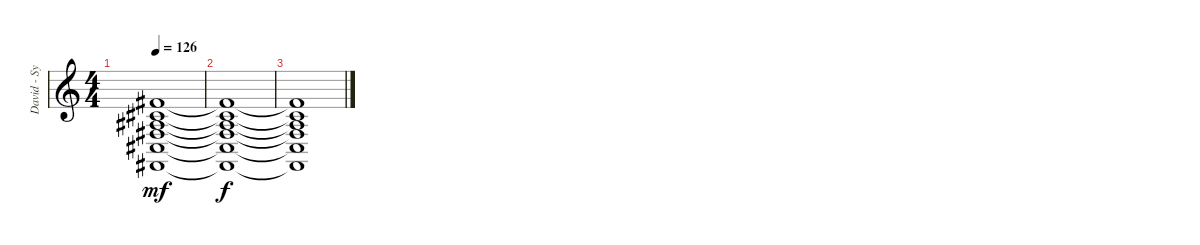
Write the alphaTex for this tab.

\track ("David - Synth" "David - Sy") {instrument lead1square}
\staff {score}
\tuning (E4 B3 G3 D3 A2 E2) {hide}
\ts (4 4)
\tempo 126
\clef g2
\ks c
(2.1 2.2 3.3 4.4 4.5 2.6).1{dy mf} |
(2.1{t} 2.2{t} 3.3{t} 4.4{t} 4.5{t} 2.6{t}).1{dy f volume 0} |
(2.1{t} 2.2{t} 3.3{t} 4.4{t} 4.5{t} 2.6{t}).1
